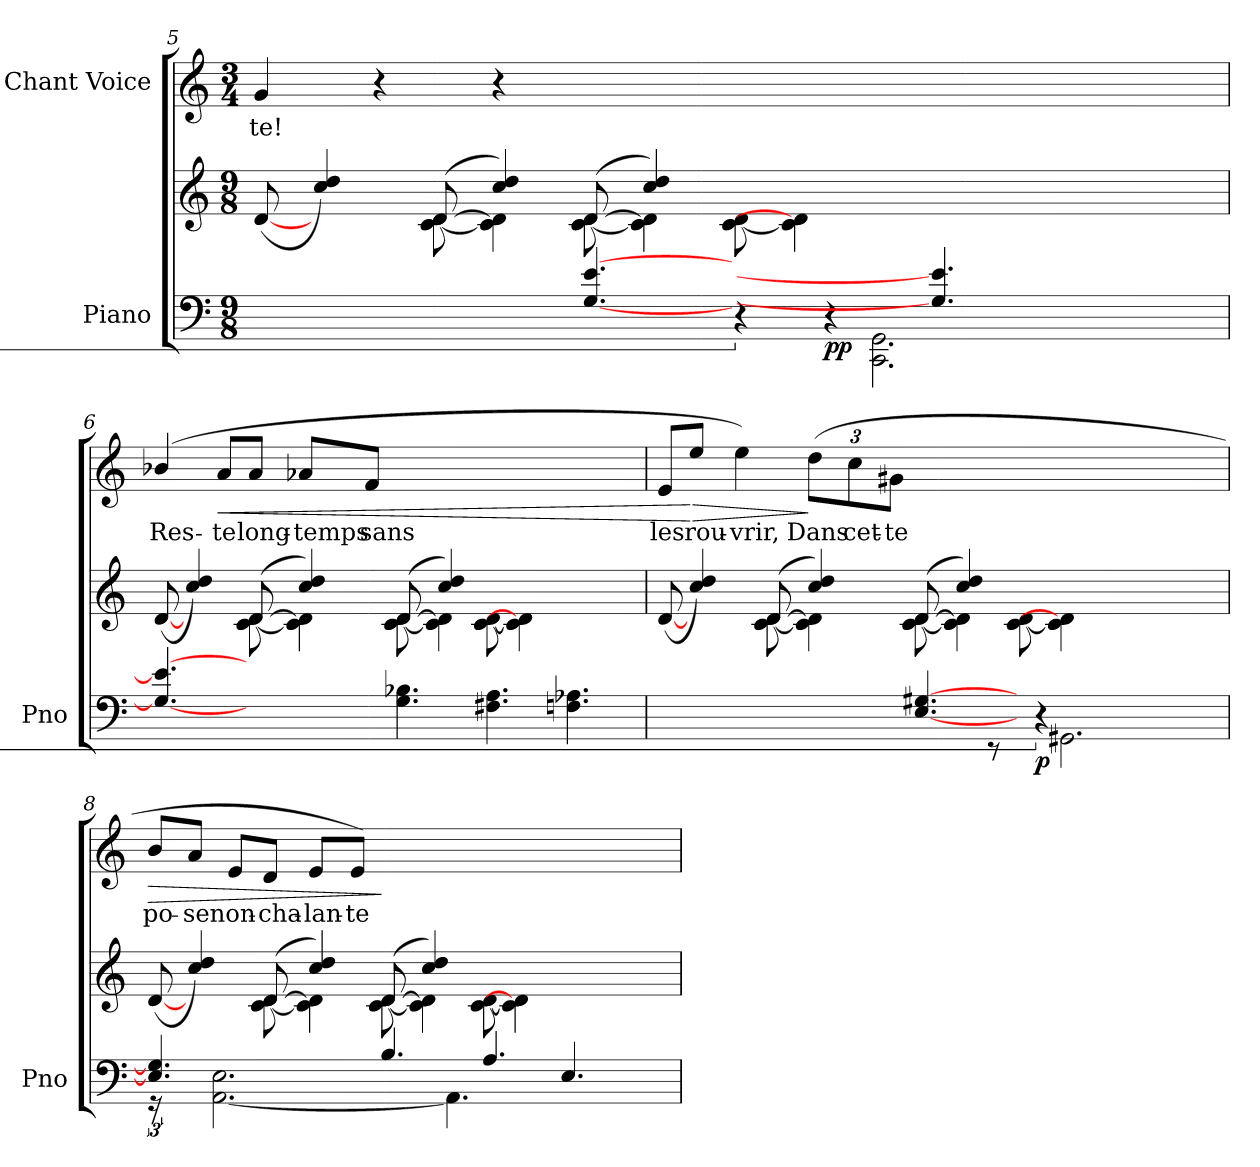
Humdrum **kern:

**kern	**kern	**dynam	**kern	**text	**dynam
*part2	*part2	*part2	*part1	*part1	*part1
*staff3	*staff2	*staff2/3	*staff1	*staff1	*staff1
*I"Piano	*	*	*I"Chant Voice	*	*
*I'Pno	*	*	*	*	*
*clefF4	*clefG2	*	*clefG2	*	*
*k[]	*k[]	*	*k[]	*	*
*M9/8	*M9/8	*	*M3/4	*	*
=5	=5	=5	=5	=5	=5
*^	*^	*	*	*	*
!	!	!	!	!	!	!LO:LY:b	!
2.ryy	8ryy	([8d/	4.ryy	.	4g/	-te!	.
*v	*v	*	*	*	*	*	*
.	4cc/ 4dd/)	.	.	.	.	.
.	.	.	.	4r	.	.
.	([8d/	[8c\ 8d\	.	.	.	.
.	4cc/ 4dd/)	4c\] 4d\]	.	4r	.	.
[4.G/ [4.e/	([8d/	[8c\ 8d\	.	1ryy	.	.
.	4cc/ 4dd/)	4c\] 4d\]	.	.	.	.
*^	*	*	*	*	*	*
!	!LO:N:vis=4	!	!	!	!	!	!
4.ryy	6r	2ryy	[8c\ 8d\	.	.	.	.
.	.	.	4c\] 4d\]	.	.	.	.
!	!LO:N:vis=8	!	!	!LO:DY:b=2	!	!	!
.	12r	.	.	pp	.	.	.
.	2.CC\ 2.GG\	.	.	.	.	.	.
4.G/] 4.e/]	.	.	2ryy	.	.	.	.
.	.	8ryy	.	.	.	.	.
.	.	4.ryy	.	.	4.ryy	.	.
4ryy	.	.	.	.	.	.	.
.	.	.	8ryy	.	.	.	.
*v	*v	*	*	*	*	*	*
=6	=6	=6	=6	=6	=6	=6
!	!	!	!	!	!LO:LY:b	!
4.G/_ 4.e/_	([8d/	4.ryy	.	(4b-X/	Res-	.
.	4cc/ 4dd/)	.	.	.	.	.
!	!	!	!	!	!LO:LY:b	!LO:HP:b
.	.	.	.	8a/L	-te	<
!	!	!	!	!	!LO:LY:b	!
4.ryy	([8d/	[8c\ 8d\	.	8a/J	long-	.
!	!	!	!	!	!LO:LY:b	!
.	4cc/ 4dd/)	4c\] 4d\]	.	8a-X/L	-temps	.
!	!	!	!	!	!LO:LY:b	!
.	.	.	.	8f/J	sans	.
!	!	!	!LO:DY:b=2	!	!	!
!	!	!	!LO:DY:n=1:b=2	!	!	!
4.G\ 4.B-X\	([8d/	[8c\ 8d\	other-dynamics pp	1ryy	.	.
.	4cc/ 4dd/)	4c\] 4d\]	.	.	.	.
4.F#X\ 4.A\	4.ryy	[8c\ 8d\	.	.	.	.
.	.	4c\] 4d\]	.	.	.	.
4.Fn\ 4.A-X\	4.ryy	4.ryy	.	.	.	.
.	.	.	.	8ryy	.	.
=7	=7	=7	=7	=7	=7	=7
*^	*	*	*	*	*	*
!	!	!	!	!	!	!LO:LY:b	!
2.ryy	1ryy	([8d/	4.ryy	.	8e/L	les	.
!	!	!	!	!	!	!LO:LY:b	!LO:HP:n=1:b
.	.	4cc/ 4dd/)	.	.	8ee/J	rou-	[ >
!	!	!	!	!	!	!LO:LY:b	!
.	.	.	.	.	4ee\)	-vrir,	.
.	.	([8d/	[8c\ 8d\	.	.	.	.
!	!	!	!	!	!	!LO:LY:b	!
.	.	4cc/ 4dd/)	4c\] 4d\]	.	(12dd\L	Dans	]
!	!	!	!	!	!	!LO:LY:b	!
.	.	.	.	.	12cc\	cet-	.
!	!	!	!	!	!	!LO:LY:b	!
.	.	.	.	.	12g#X\J	-te	.
[4.E/ [4.G#X/	.	([8d/	[8c\ 8d\	.	1ryy	.	.
.	.	4cc/ 4dd/)	4c\] 4d\]	.	.	.	.
.	8r	.	.	.	.	.	.
4.ryy	24ryy	2ryy	[8c\ 8d\	.	.	.	.
!	!LO:N:vis=8	!	!	!LO:DY:b=2	!	!	!
.	12r	.	.	p	.	.	.
.	2.GG#X\	.	4c\] 4d\]	.	.	.	.
!LO:N:vis=4	!	!	!	!	!	!	!
6ryy	.	.	2ryy	.	.	.	.
.	.	4.ryy	.	.	.	.	.
!LO:N:vis=8	!	!	!	!	!	!	!
12ryy	.	.	.	.	.	.	.
4ryy	.	.	.	.	4ryy	.	.
!!LO:LB:g=z
=8	=8	=8	=8	=8	=8	=8	=8
!	!	!	!	!	!	!LO:LY:b	!LO:HP:b
4.E/] 4.G#/]	24r	([8d/	4.ryy	.	8b/L	po-	>
.	12%13ryy	.	.	.	.	.	.
!	!	!	!	!	!	!LO:LY:b	!
.	.	4cc/ 4dd/)	.	.	8a/J	-se	.
!	!	!	!	!	!	!LO:LY:b	!
.	.	.	.	.	8e/L	non-	.
!	!	!	!	!	!	!LO:LY:b	!
4.ryy	.	([8d/	[8c\ 8d\	.	8d/J	-cha-	.
!	!	!	!	!	!	!LO:LY:b	!
.	.	4cc/ 4dd/)	4c\] 4d\]	.	8e/L	-lan-	.
!	!	!	!	!	!	!LO:LY:b	!
.	.	.	.	.	8e/J)	-te	.
!	!	!	!	!LO:DY:b=2	!	!	!
!	!	!	!	!LO:DY:n=1:b=2	!	!	!
4.B/	.	([8d/	[8c\ 8d\	other-dynamics pp	1.ryy	.	]
.	.	4cc/ 4dd/)	4c\] 4d\]	.	.	.	.
4.A/	[2.AA\ 2.E\	2.ryy	[8c\ 8d\	.	.	.	.
.	.	.	4c\] 4d\]	.	.	.	.
4.E/	.	.	2.ryy	.	.	.	.
4.ryy	4.AA\]	4.ryy	.	.	.	.	.
*v	*v	*	*	*	*	*	*
*	*v	*v	*	*	*	*
=	=	=	=	=	=
*-	*-	*-	*-	*-	*-
